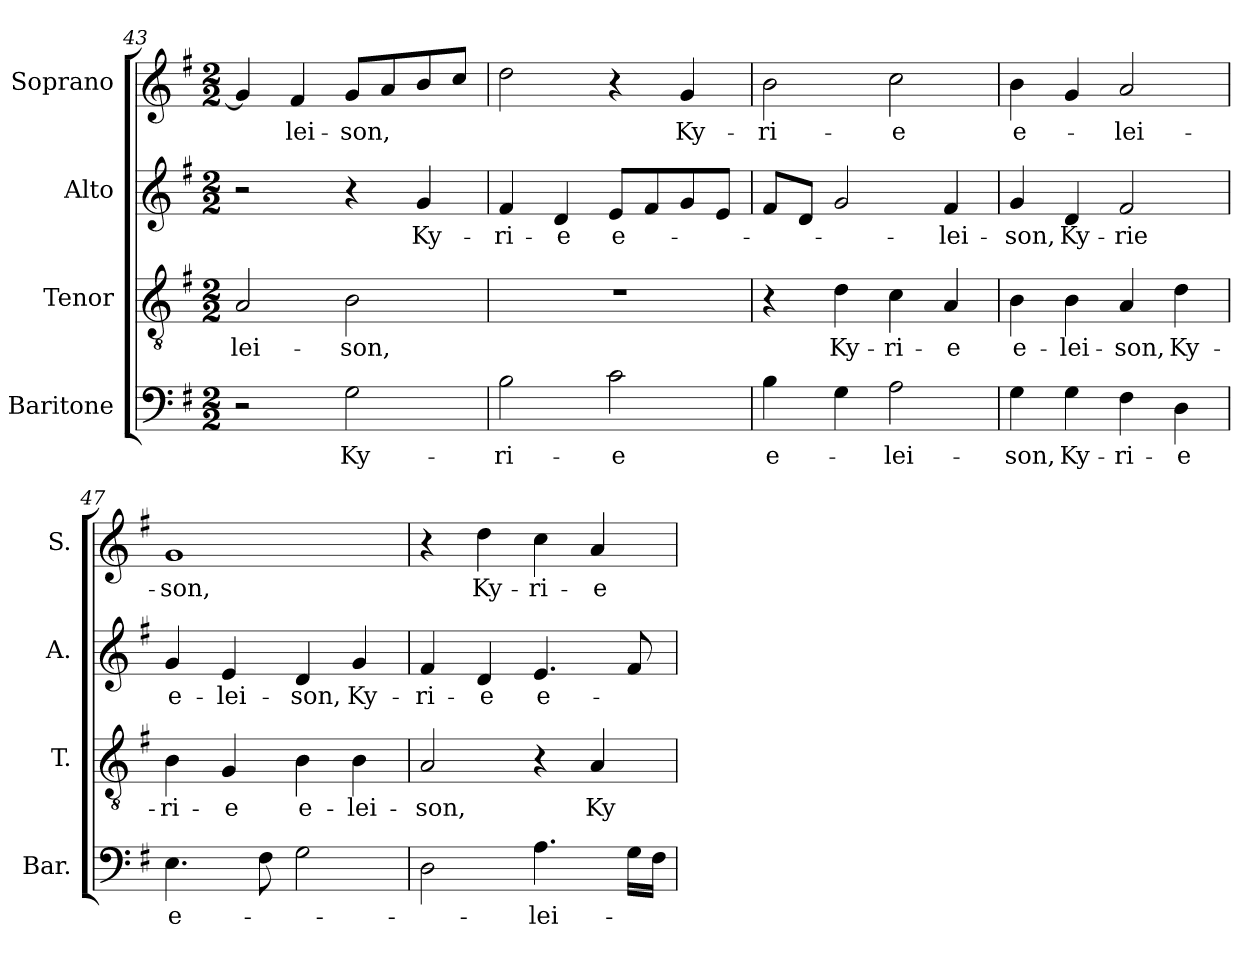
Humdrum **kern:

**kern	**text	**kern	**text	**kern	**text	**kern	**text
*part4	*part4	*part3	*part3	*part2	*part2	*part1	*part1
*staff4	*staff4	*staff3	*staff3	*staff2	*staff2	*staff1	*staff1
*I"Baritone	*	*I"Tenor	*	*I"Alto	*	*I"Soprano	*
*I'Bar.	*	*I'T.	*	*I'A.	*	*I'S.	*
*clefF4	*	*clefGv2	*	*clefG2	*	*clefG2	*
*	*	*ITrd7c12	*	*	*	*	*
*k[f#]	*	*k[f#]	*	*k[f#]	*	*k[f#]	*
*G:	*	*G:	*	*G:	*	*G:	*
*M2/2	*	*M2/2	*	*M2/2	*	*M2/2	*
=43	=43	=43	=43	=43	=43	=43	=43
!	!	!	!LO:LY:b:color=#000000	!	!	!	!
2r	.	2AAi/	-lei-	2r	.	4gi/]	.
!	!	!	!	!	!	!	!LO:LY:b:color=#000000
.	.	.	.	.	.	4f#i/	-lei-
!	!LO:LY:b:color=#000000	!	!	!	!	!	!
!	!	!	!LO:LY:b:color=#000000	!	!	!	!
!	!	!	!	!	!	!	!LO:LY:b:color=#000000
2Gi\	Ky-	2BBi\	-son,	4r	.	8gi/L	-son,
.	.	.	.	.	.	8ai/	.
!	!	!	!	!	!LO:LY:b:color=#000000	!	!
.	.	.	.	4gi/	Ky-	8bi/	.
.	.	.	.	.	.	8cci/J	.
=44	=44	=44	=44	=44	=44	=44	=44
!	!LO:LY:b:color=#000000	!	!	!	!	!	!
!	!	!	!	!	!LO:LY:b:color=#000000	!	!
2Bi\	-ri-	1r	.	4f#i/	-ri-	2ddi\	.
!	!	!	!	!	!LO:LY:b:color=#000000	!	!
.	.	.	.	4di/	-e	.	.
!	!LO:LY:b:color=#000000	!	!	!	!	!	!
!	!	!	!	!	!LO:LY:b:color=#000000	!	!
2ci\	-e	.	.	8ei/L	e-	4r	.
.	.	.	.	8f#i/	.	.	.
!	!	!	!	!	!	!	!LO:LY:b:color=#000000
.	.	.	.	8gi/	.	4gi/	Ky-
.	.	.	.	8ei/J	.	.	.
=45	=45	=45	=45	=45	=45	=45	=45
!	!LO:LY:b:color=#000000	!	!	!	!	!	!
!	!	!	!	!	!	!	!LO:LY:b:color=#000000
4Bi\	e-	4r	.	8f#i/L	.	2bi\	-ri-
.	.	.	.	8di/J	.	.	.
!	!	!	!LO:LY:b:color=#000000	!	!	!	!
4Gi\	.	4Di\	Ky-	2gi/	.	.	.
!	!LO:LY:b:color=#000000	!	!	!	!	!	!
!	!	!	!LO:LY:b:color=#000000	!	!	!	!
!	!	!	!	!	!	!	!LO:LY:b:color=#000000
2Ai\	-lei-	4Ci\	-ri-	.	.	2cci\	-e
!	!	!	!LO:LY:b:color=#000000	!	!	!	!
!	!	!	!	!	!LO:LY:b:color=#000000	!	!
.	.	4AAi/	-e	4f#i/	-lei-	.	.
=46	=46	=46	=46	=46	=46	=46	=46
!	!LO:LY:b:color=#000000	!	!	!	!	!	!
!	!	!	!LO:LY:b:color=#000000	!	!	!	!
!	!	!	!	!	!LO:LY:b:color=#000000	!	!
!	!	!	!	!	!	!	!LO:LY:b:color=#000000
4Gi\	-son,	4BBi\	e-	4gi/	-son,	4bi\	e-
!	!LO:LY:b:color=#000000	!	!	!	!	!	!
!	!	!	!LO:LY:b:color=#000000	!	!	!	!
!	!	!	!	!	!LO:LY:b:color=#000000	!	!
4Gi\	Ky-	4BBi\	-lei-	4di/	Ky-	4gi/	.
!	!LO:LY:b:color=#000000	!	!	!	!	!	!
!	!	!	!LO:LY:b:color=#000000	!	!	!	!
!	!	!	!	!	!LO:LY:b:color=#000000	!	!
!	!	!	!	!	!	!	!LO:LY:b:color=#000000
4F#i\	-ri-	4AAi/	-son,	2f#i/	-rie	2ai/	-lei-
!	!LO:LY:b:color=#000000	!	!	!	!	!	!
!	!	!	!LO:LY:b:color=#000000	!	!	!	!
4Di\	-e	4Di\	Ky-	.	.	.	.
!!LO:LB:g=z
=47	=47	=47	=47	=47	=47	=47	=47
!	!LO:LY:b:color=#000000	!	!	!	!	!	!
!	!	!	!LO:LY:b:color=#000000	!	!	!	!
!	!	!	!	!	!LO:LY:b:color=#000000	!	!
!	!	!	!	!	!	!	!LO:LY:b:color=#000000
4.Ei\	e-	4BBi\	-ri-	4gi/	e-	1gi	-son,
!	!	!	!LO:LY:b:color=#000000	!	!	!	!
!	!	!	!	!	!LO:LY:b:color=#000000	!	!
.	.	4GGi/	-e	4ei/	-lei-	.	.
8F#i\	.	.	.	.	.	.	.
!	!	!	!LO:LY:b:color=#000000	!	!	!	!
!	!	!	!	!	!LO:LY:b:color=#000000	!	!
2Gi\	.	4BBi\	e-	4di/	-son,	.	.
!	!	!	!LO:LY:b:color=#000000	!	!	!	!
!	!	!	!	!	!LO:LY:b:color=#000000	!	!
.	.	4BBi\	-lei-	4gi/	Ky-	.	.
=48	=48	=48	=48	=48	=48	=48	=48
!	!	!	!LO:LY:b:color=#000000	!	!	!	!
!	!	!	!	!	!LO:LY:b:color=#000000	!	!
2Di\	.	2AAi/	-son,	4f#i/	-ri-	4r	.
!	!	!	!	!	!LO:LY:b:color=#000000	!	!
!	!	!	!	!	!	!	!LO:LY:b:color=#000000
.	.	.	.	4di/	-e	4ddi\	Ky-
!	!LO:LY:b:color=#000000	!	!	!	!	!	!
!	!	!	!	!	!LO:LY:b:color=#000000	!	!
!	!	!	!	!	!	!	!LO:LY:b:color=#000000
4.Ai\	-lei-	4r	.	4.ei/	e-	4cci\	-ri-
!	!	!	!LO:LY:b:color=#000000	!	!	!	!
!	!	!	!	!	!	!	!LO:LY:b:color=#000000
.	.	4AAi/	Ky-	.	.	4ai/	-e
16Gi\LL	.	.	.	8f#i/	.	.	.
16F#i\JJ	.	.	.	.	.	.	.
=	=	=	=	=	=	=	=
*-	*-	*-	*-	*-	*-	*-	*-
